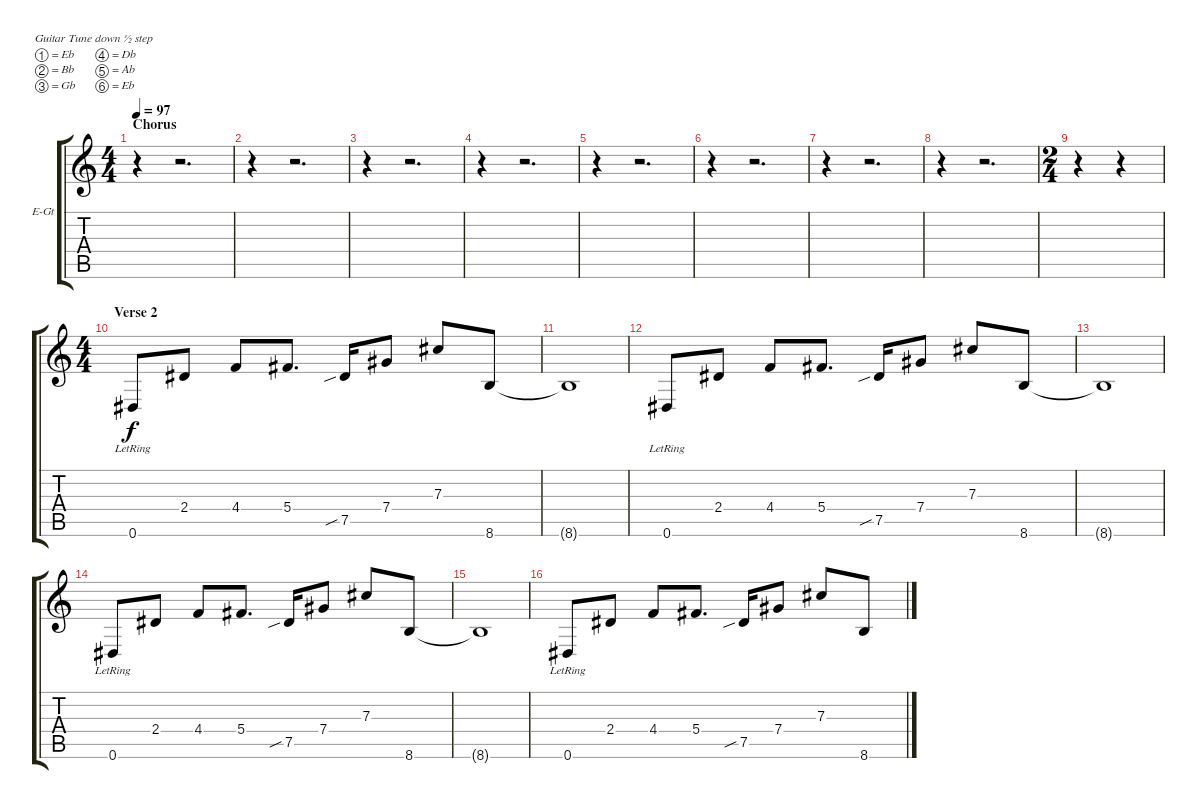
\bracketExtendMode groupsimilarinstruments
\firstSystemTrackNameOrientation horizontal
\otherSystemsTrackNameOrientation horizontal
\track ("Paul (clean)" "E-Gt") {instrument electricguitarclean}
\staff {score tabs}
\tuning (Eb4 Bb3 Gb3 Db3 Ab2 Eb2)
\ts (4 4)
\section ("" "Chorus")
\tempo 97
\clef g2
\ks c
r.4{dy f} r.2{d} |
r.4 r.2{d} |
r.4 r.2{d} |
r.4 r.2{d} |
r.4 r.2{d} |
r.4 r.2{d} |
r.4 r.2{d} |
r.4 r.2{d} |
\ts (2 4)
r.4 r.4 |
\ts (4 4)
\section ("" "Verse 2")
0.6{lr}.8 2.4.8 4.4.8 5.4.8{d} 7.5{sib}.16 7.4.8 7.3.8 8.6.8 |
8.6{t}.1 |
0.6{lr}.8 2.4.8 4.4.8 5.4.8{d} 7.5{sib}.16 7.4.8 7.3.8 8.6.8 |
8.6{t}.1 |
0.6{lr}.8 2.4.8 4.4.8 5.4.8{d} 7.5{sib}.16 7.4.8 7.3.8 8.6.8 |
8.6{t}.1 |
0.6{lr}.8 2.4.8 4.4.8 5.4.8{d} 7.5{sib}.16 7.4.8 7.3.8 8.6.8
